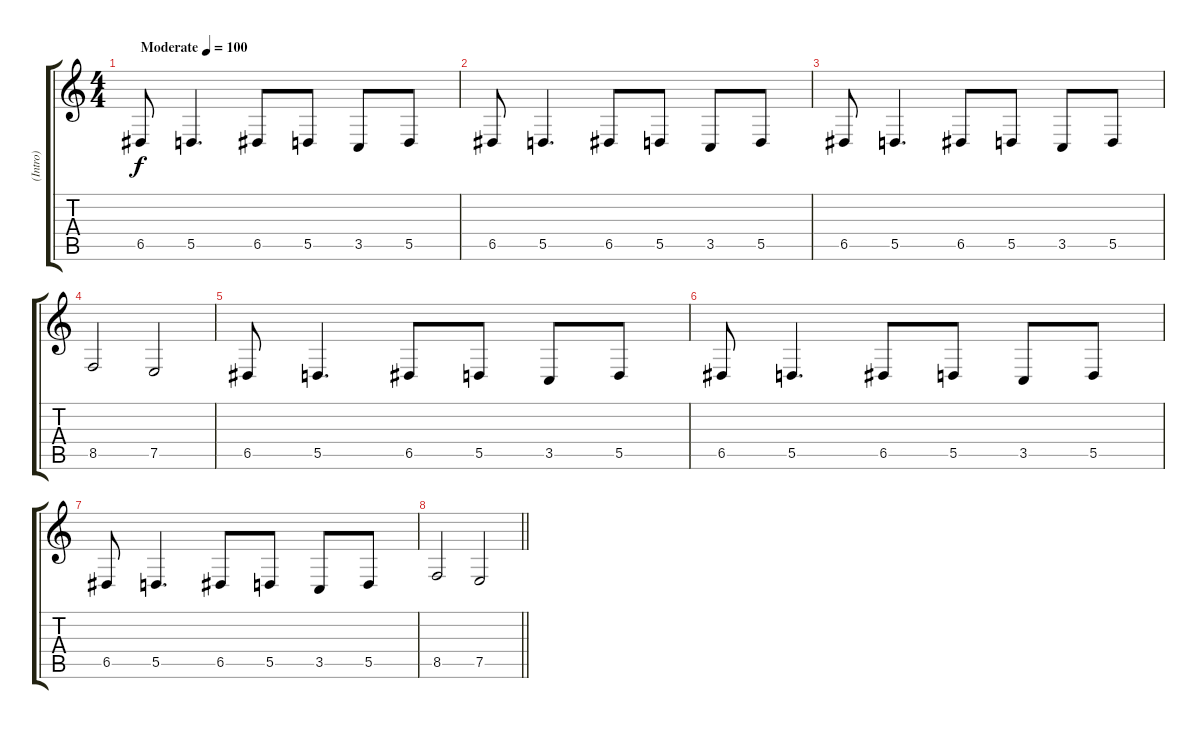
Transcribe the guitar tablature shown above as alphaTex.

\track ("(Intro)" "(Intro)") {instrument violin}
\staff {score tabs}
\tuning (E4 B3 G3 D3 A2 E2) {hide}
\ts (4 4)
\tempo (100 "Moderate")
\clef g2
\ks c
6.5.8{dy f instrument violin} 5.5.4{d} 6.5.8 5.5.8 3.5.8 5.5.8 |
6.5.8 5.5.4{d} 6.5.8 5.5.8 3.5.8 5.5.8 |
6.5.8 5.5.4{d} 6.5.8 5.5.8 3.5.8 5.5.8 |
8.5.2 7.5.2 |
6.5.8 5.5.4{d} 6.5.8 5.5.8 3.5.8 5.5.8 |
6.5.8 5.5.4{d} 6.5.8 5.5.8 3.5.8 5.5.8 |
6.5.8 5.5.4{d} 6.5.8 5.5.8 3.5.8 5.5.8 |
\barLineRight lightlight
8.5.2 7.5.2
